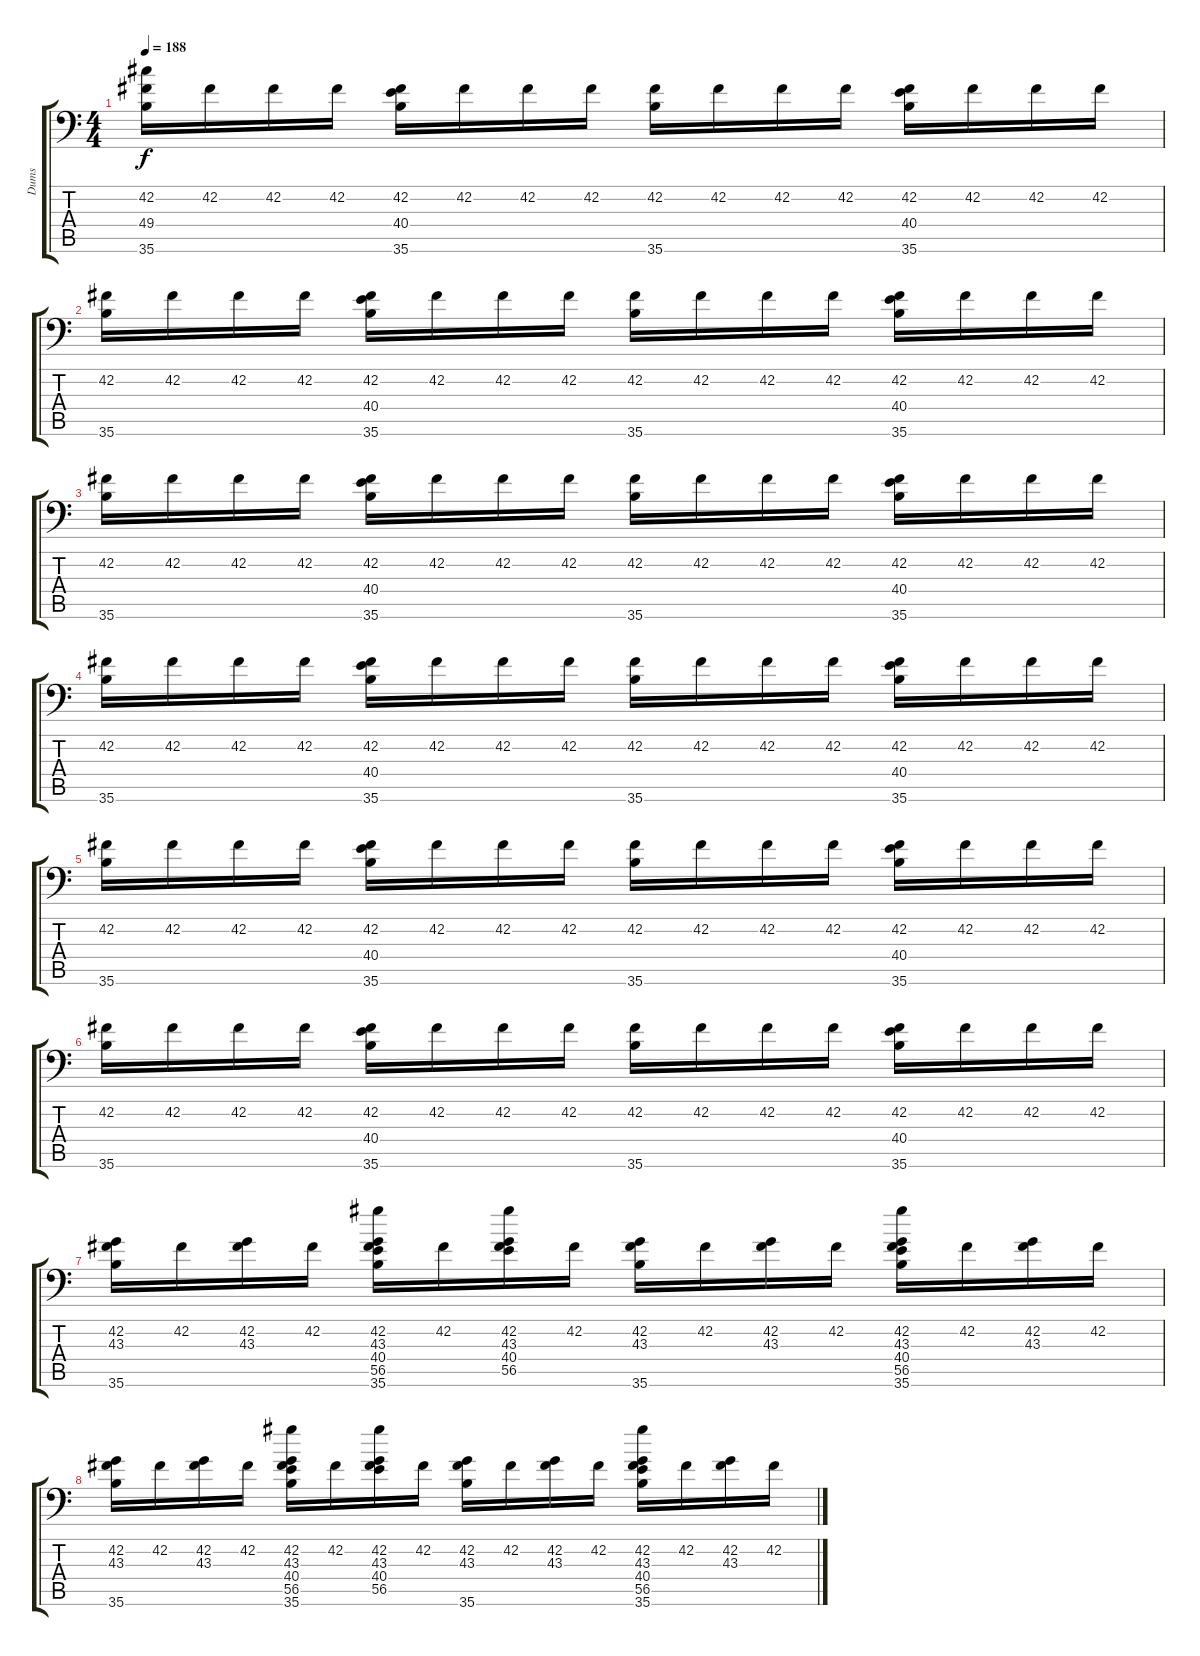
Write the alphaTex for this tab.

\track ("Dums" "Dums") {instrument acousticgrandpiano}
\staff {score tabs}
\tuning (C-1 C-1 C-1 C-1 C-1 C-1) {hide}
\ts (4 4)
\tempo 188
\clef f4
\ks c
(42.2 49.4 35.6).16{dy f} 42.2.16 42.2.16 42.2.16 (42.2 40.4 35.6).16 42.2.16 42.2.16 42.2.16 (42.2 35.6).16 42.2.16 42.2.16 42.2.16 (42.2 40.4 35.6).16 42.2.16 42.2.16 42.2.16 |
(42.2 35.6).16 42.2.16 42.2.16 42.2.16 (42.2 40.4 35.6).16 42.2.16 42.2.16 42.2.16 (42.2 35.6).16 42.2.16 42.2.16 42.2.16 (42.2 40.4 35.6).16 42.2.16 42.2.16 42.2.16 |
(42.2 35.6).16 42.2.16 42.2.16 42.2.16 (42.2 40.4 35.6).16 42.2.16 42.2.16 42.2.16 (42.2 35.6).16 42.2.16 42.2.16 42.2.16 (42.2 40.4 35.6).16 42.2.16 42.2.16 42.2.16 |
(42.2 35.6).16 42.2.16 42.2.16 42.2.16 (42.2 40.4 35.6).16 42.2.16 42.2.16 42.2.16 (42.2 35.6).16 42.2.16 42.2.16 42.2.16 (42.2 40.4 35.6).16 42.2.16 42.2.16 42.2.16 |
(42.2 35.6).16 42.2.16 42.2.16 42.2.16 (42.2 40.4 35.6).16 42.2.16 42.2.16 42.2.16 (42.2 35.6).16 42.2.16 42.2.16 42.2.16 (42.2 40.4 35.6).16 42.2.16 42.2.16 42.2.16 |
(42.2 35.6).16 42.2.16 42.2.16 42.2.16 (42.2 40.4 35.6).16 42.2.16 42.2.16 42.2.16 (42.2 35.6).16 42.2.16 42.2.16 42.2.16 (42.2 40.4 35.6).16 42.2.16 42.2.16 42.2.16 |
(42.2 43.3 35.6).16 42.2.16 (42.2 43.3).16 42.2.16 (42.2 43.3 40.4 56.5 35.6).16 42.2.16 (42.2 43.3 40.4 56.5).16 42.2.16 (42.2 43.3 35.6).16 42.2.16 (42.2 43.3).16 42.2.16 (42.2 43.3 40.4 56.5 35.6).16 42.2.16 (42.2 43.3).16 42.2.16 |
(42.2 43.3 35.6).16 42.2.16 (42.2 43.3).16 42.2.16 (42.2 43.3 40.4 56.5 35.6).16 42.2.16 (42.2 43.3 40.4 56.5).16 42.2.16 (42.2 43.3 35.6).16 42.2.16 (42.2 43.3).16 42.2.16 (42.2 43.3 40.4 56.5 35.6).16 42.2.16 (42.2 43.3).16 42.2.16
